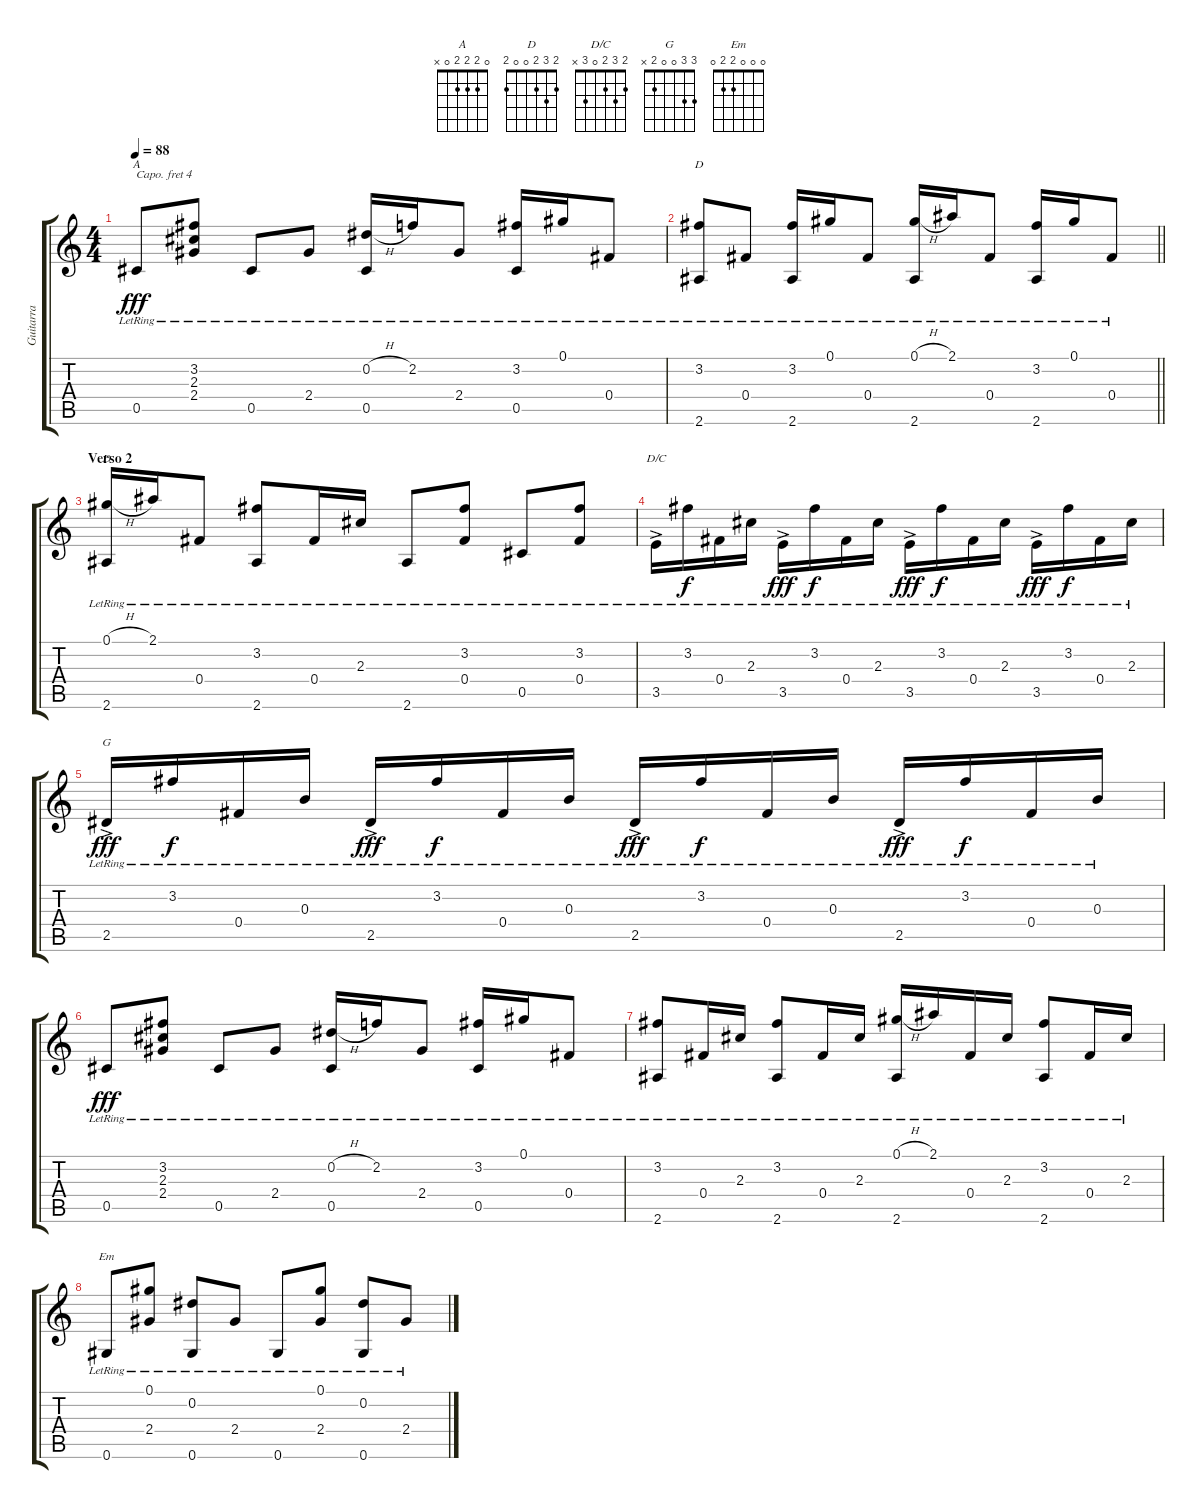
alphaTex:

\track ("Guitarra" "Guitarra") {instrument electricguitarjazz}
\staff {score tabs}
\capo 4
\tuning (E4 B3 G3 D3 A2 E2) {hide}
\chord ("A" 0 2 2 2 0 x)
\chord ("D" 2 3 2 x x 2)
\chord ("D" 2 3 2 0 0 2)
\chord ("D/C" 2 3 2 0 3 x)
\chord ("G" 3 3 0 0 2 x)
\chord ("Em" 0 0 0 2 2 0)
\ts (4 4)
\tempo 88
\clef g2
\ks c
0.5{lr}.8{ch "A" dy fff} (3.2{lr} 2.3{lr} 2.4{lr}).8 0.5{lr}.8 2.4{lr}.8 (0.2{h lr} 0.5{lr}).16 2.2{lr}.16 2.4{lr}.8 (3.2{lr} 0.5{lr}).16 0.1{lr}.16 0.4{lr}.8 |
\barLineRight lightlight
(3.2{lr} 2.6{lr}).8{ch "D"} 0.4{lr}.8 (3.2{lr} 2.6{lr}).16 0.1{lr}.16 0.4{lr}.8 (0.1{h lr} 2.6{lr}).16 2.1{lr}.16 0.4{lr}.8 (3.2{lr} 2.6{lr}).16 0.1{lr}.16 0.4{lr}.8 |
\section ("" "Verso 2")
(0.1{h lr} 2.6{lr}).16{ch "D"} 2.1{lr}.16 0.4{lr}.8 (3.2{lr} 2.6{lr}).8 0.4{lr}.16 2.3{lr}.16 2.6{lr}.8 (3.2{lr} 0.4{lr}).8 0.5{lr}.8 (3.2{lr} 0.4{lr}).8 |
3.5{ac lr}.16{ch "D/C"} 3.2{lr}.16{dy f} 0.4{lr}.16 2.3{lr}.16 3.5{ac lr}.16{dy fff} 3.2{lr}.16{dy f} 0.4{lr}.16 2.3{lr}.16 3.5{ac lr}.16{dy fff} 3.2{lr}.16{dy f} 0.4{lr}.16 2.3{lr}.16 3.5{ac lr}.16{dy fff} 3.2{lr}.16{dy f} 0.4{lr}.16 2.3{lr}.16 |
2.5{ac lr}.16{ch "G" dy fff} 3.2{lr}.16{dy f} 0.4{lr}.16 0.3{lr}.16 2.5{ac lr}.16{dy fff} 3.2{lr}.16{dy f} 0.4{lr}.16 0.3{lr}.16 2.5{ac lr}.16{dy fff} 3.2{lr}.16{dy f} 0.4{lr}.16 0.3{lr}.16 2.5{ac lr}.16{dy fff} 3.2{lr}.16{dy f} 0.4{lr}.16 0.3{lr}.16 |
0.5{lr}.8{dy fff} (3.2{lr} 2.3{lr} 2.4{lr}).8 0.5{lr}.8 2.4{lr}.8 (0.2{h lr} 0.5{lr}).16 2.2{lr}.16 2.4{lr}.8 (3.2{lr} 0.5{lr}).16 0.1{lr}.16 0.4{lr}.8 |
(3.2{lr} 2.6{lr}).8 0.4{lr}.16 2.3{lr}.16 (3.2{lr} 2.6{lr}).8 0.4{lr}.16 2.3{lr}.16 (0.1{h lr} 2.6{lr}).16 2.1{lr}.16 0.4{lr}.16 2.3{lr}.16 (3.2{lr} 2.6{lr}).8 0.4{lr}.16 2.3{lr}.16 |
0.6{lr}.8{ch "Em"} (0.1{lr} 2.4{lr}).8 (0.2{lr} 0.6{lr}).8 2.4{lr}.8 0.6{lr}.8 (0.1{lr} 2.4{lr}).8 (0.2{lr} 0.6{lr}).8 2.4{lr}.8
